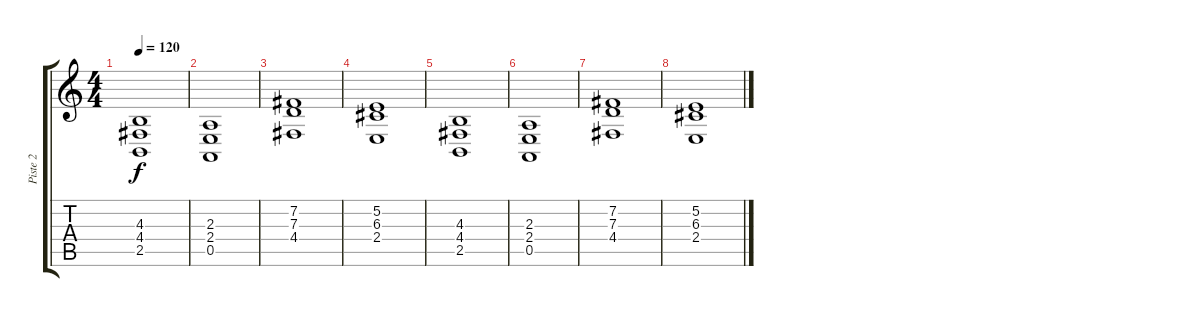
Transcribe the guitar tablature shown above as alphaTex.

\track ("Piste 2" "Piste 2") {instrument pad2warm}
\staff {score tabs}
\tuning (E4 B3 G3 D3 A2 E2) {hide}
\ts (4 4)
\tempo 120
\clef g2
\ks c
(4.3 4.4 2.5).1{dy f} |
(2.3 2.4 0.5).1 |
(7.2 7.3 4.4).1 |
(5.2 6.3 2.4).1 |
(4.3 4.4 2.5).1 |
(2.3 2.4 0.5).1 |
(7.2 7.3 4.4).1 |
(5.2 6.3 2.4).1
